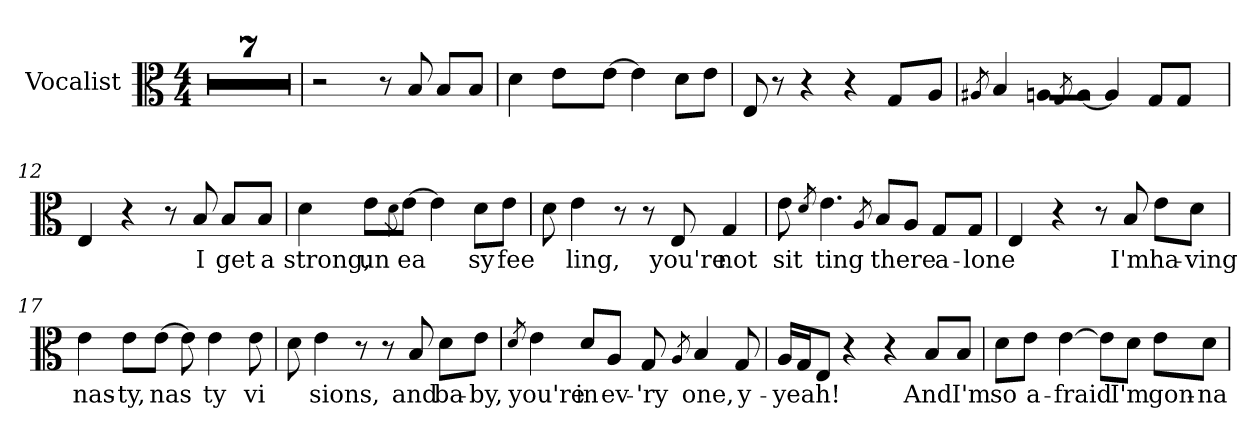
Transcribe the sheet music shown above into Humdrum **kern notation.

**kern	**text
*part1	*part1
*staff1	*staff1
*I"Vocalist	*
*clefC3	*
*M4/4	*
=1	=1
1r	.
=2	=2
1r	.
=3	=3
1r	.
=4	=4
1r	.
=5	=5
1r	.
=6	=6
1r	.
=7	=7
1r	.
=8	=8
2r	.
8r	.
8B	I
8B/L	get
8B/J	a
=9	=9
4d	con-
8e\L	-stant
[8e\J	bu
4e]	_
8d\L	sy
8e\J	sig-
=10	=10
8E	-nal,
8r	.
4r	.
4r	.
8G/L	when
8A/J	I
=11	=11
8qA#X	_
4B	call
8An/L	you
8qG/	_
[8A/J	on
4A]	_
8G/L	the
8G/J	phone
=12	=12
4E	_
4r	.
8r	.
8B	I
8B/L	get
8B/J	a
=13	=13
4d	strong,
8e\L	un-
8qd\	_
[8e\J	-ea
4e]	_
8d\L	sy
8e\J	fee
=14	=14
8d	_
4e	ling,
8r	.
8r	.
8E	you're
4G	not
=15	=15
8e	sit-
8qd	_
4.e	-ting
8qA	_
8B/L	there
8A/J	_
8G/L	a-
8G/J	-lone
=16	=16
4E	_
4r	.
8r	.
8B	I'm
8e\L	ha-
8d\J	-ving
=17	=17
4e	nas-
8e\L	-ty,
[8e\J	nas
8e]	_
4e	ty
8e	vi
=18	=18
8d	_
4e	sions,
8r	.
8r	.
8B	and
8d\L	ba-
8e\J	-by,
=19	=19
8qd	_
4e	you're
8d/L	in
8A/J	ev-
8G	-'ry
8qA	_
4B	one,
8G	y-
=20	=20
16A/LL	-yeah!
16G/J	_
8E/J	_
4r	.
4r	.
8B/L	And
8B/J	I'm
=21	=21
8d\L	so
8e\J	a-
[4e	-fraid
8e\L]	_
8d\J	I'm
8e\L	gon-
8d\J	-na
=	=
*-	*-
